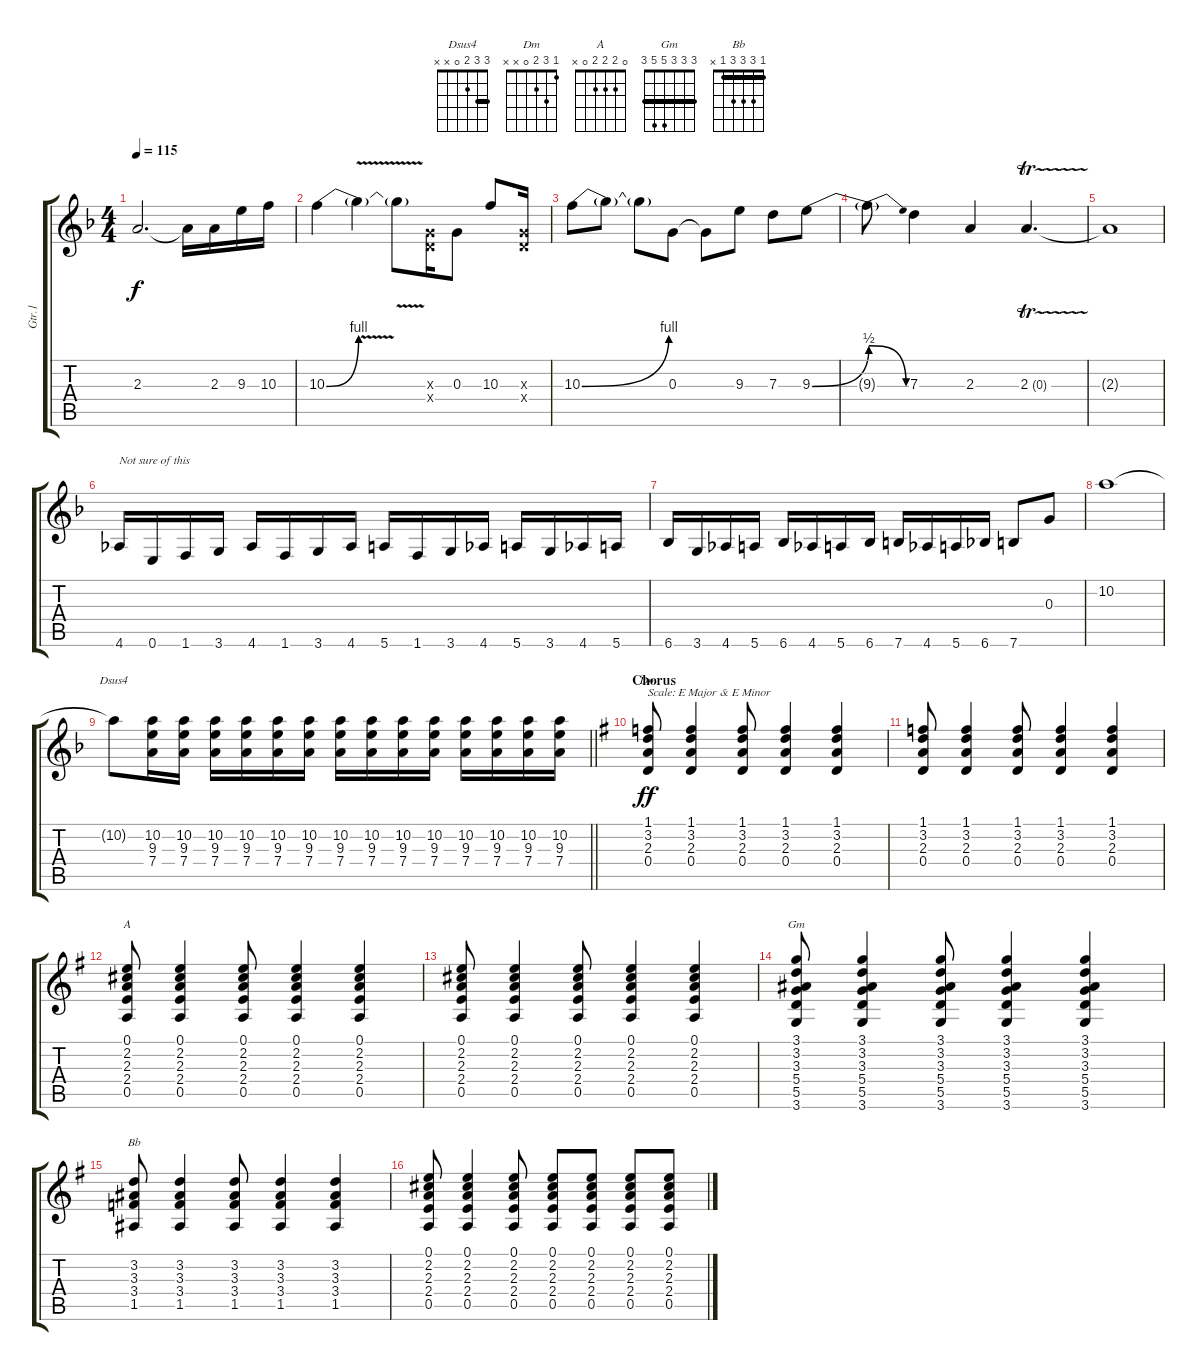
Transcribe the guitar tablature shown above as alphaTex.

\track ("Gtr.1" "Gtr.1") {instrument electricguitarclean}
\staff {score tabs}
\tuning (E4 B3 G3 D3 A2 E2) {hide}
\chord ("Dsus4" 3 3 2 0 x x) {barre 3}
\chord ("Dm" 1 3 2 0 x x)
\chord ("A" 0 2 2 2 0 x)
\chord ("Gm" 3 3 3 5 5 3) {barre 3}
\chord ("Bb" 1 3 3 3 1 x) {barre 1}
\ts (4 4)
\tempo 115
\clef g2
\ks dminor
2.3{t}.2{d dy f} 2.3{t}.16 2.3.16 9.3.16 10.3.16 |
10.3{be (bend 0 0 60 4)}.4 10.3{v t}.4 10.3{t}.8 (0.3{x} 0.4{x}).16 0.3.8 10.3.8 (0.3{x} 0.4{x}).16 |
10.3{be (bend 0 0 60 4)}.8 10.3{t}.8 10.3{t}.8 0.3.8 0.3{t}.8 9.3.8 7.3.8 9.3{be (bend 0 0 60 2)}.8 |
9.3{be (release 0 2 60 0) t}.8 7.3.4 2.3.4 2.3{tr (0 32)}.4{d} |
2.3{t}.1 |
4.6.16{txt "Not sure of this"} 0.6.16 1.6.16 3.6.16 4.6.16 1.6.16 3.6.16 4.6.16 5.6.16 1.6.16 3.6.16 4.6.16 5.6.16 3.6.16 4.6.16 5.6.16 |
6.6.16 3.6.16 4.6.16 5.6.16 6.6.16 4.6.16 5.6.16 6.6.16 7.6.16 4.6.16 5.6.16 6.6.16 7.6.8 0.3.8 |
10.2.1 |
\barLineRight lightlight
10.2{t}.8{ch "Dsus4"} (10.2 9.3 7.4).16 (10.2 9.3 7.4).16 (10.2 9.3 7.4).16 (10.2 9.3 7.4).16 (10.2 9.3 7.4).16 (10.2 9.3 7.4).16 (10.2 9.3 7.4).16 (10.2 9.3 7.4).16 (10.2 9.3 7.4).16 (10.2 9.3 7.4).16 (10.2 9.3 7.4).16 (10.2 9.3 7.4).16 (10.2 9.3 7.4).16 (10.2 9.3 7.4).16 |
\section ("" "Chorus")
\ks g
(1.1 3.2 2.3 0.4).8{ch "Dm" txt "Scale: E Major & E Minor" dy ff instrument electricguitarclean} (1.1 3.2 2.3 0.4).4 (1.1 3.2 2.3 0.4).8 (1.1 3.2 2.3 0.4).4 (1.1 3.2 2.3 0.4).4 |
(1.1 3.2 2.3 0.4).8 (1.1 3.2 2.3 0.4).4 (1.1 3.2 2.3 0.4).8 (1.1 3.2 2.3 0.4).4 (1.1 3.2 2.3 0.4).4 |
(0.1 2.2 2.3 2.4 0.5).8{ch "A"} (0.1 2.2 2.3 2.4 0.5).4 (0.1 2.2 2.3 2.4 0.5).8 (0.1 2.2 2.3 2.4 0.5).4 (0.1 2.2 2.3 2.4 0.5).4 |
(0.1 2.2 2.3 2.4 0.5).8 (0.1 2.2 2.3 2.4 0.5).4 (0.1 2.2 2.3 2.4 0.5).8 (0.1 2.2 2.3 2.4 0.5).4 (0.1 2.2 2.3 2.4 0.5).4 |
(3.1 3.2 3.3 5.4 5.5 3.6).8{ch "Gm"} (3.1 3.2 3.3 5.4 5.5 3.6).4 (3.1 3.2 3.3 5.4 5.5 3.6).8 (3.1 3.2 3.3 5.4 5.5 3.6).4 (3.1 3.2 3.3 5.4 5.5 3.6).4 |
(3.2 3.3 3.4 1.5).8{ch "Bb"} (3.2 3.3 3.4 1.5).4 (3.2 3.3 3.4 1.5).8 (3.2 3.3 3.4 1.5).4 (3.2 3.3 3.4 1.5).4 |
(0.1 2.2 2.3 2.4 0.5).8 (0.1 2.2 2.3 2.4 0.5).4 (0.1 2.2 2.3 2.4 0.5).8 (0.1 2.2 2.3 2.4 0.5).8 (0.1 2.2 2.3 2.4 0.5).8 (0.1 2.2 2.3 2.4 0.5).8 (0.1 2.2 2.3 2.4 0.5).8
